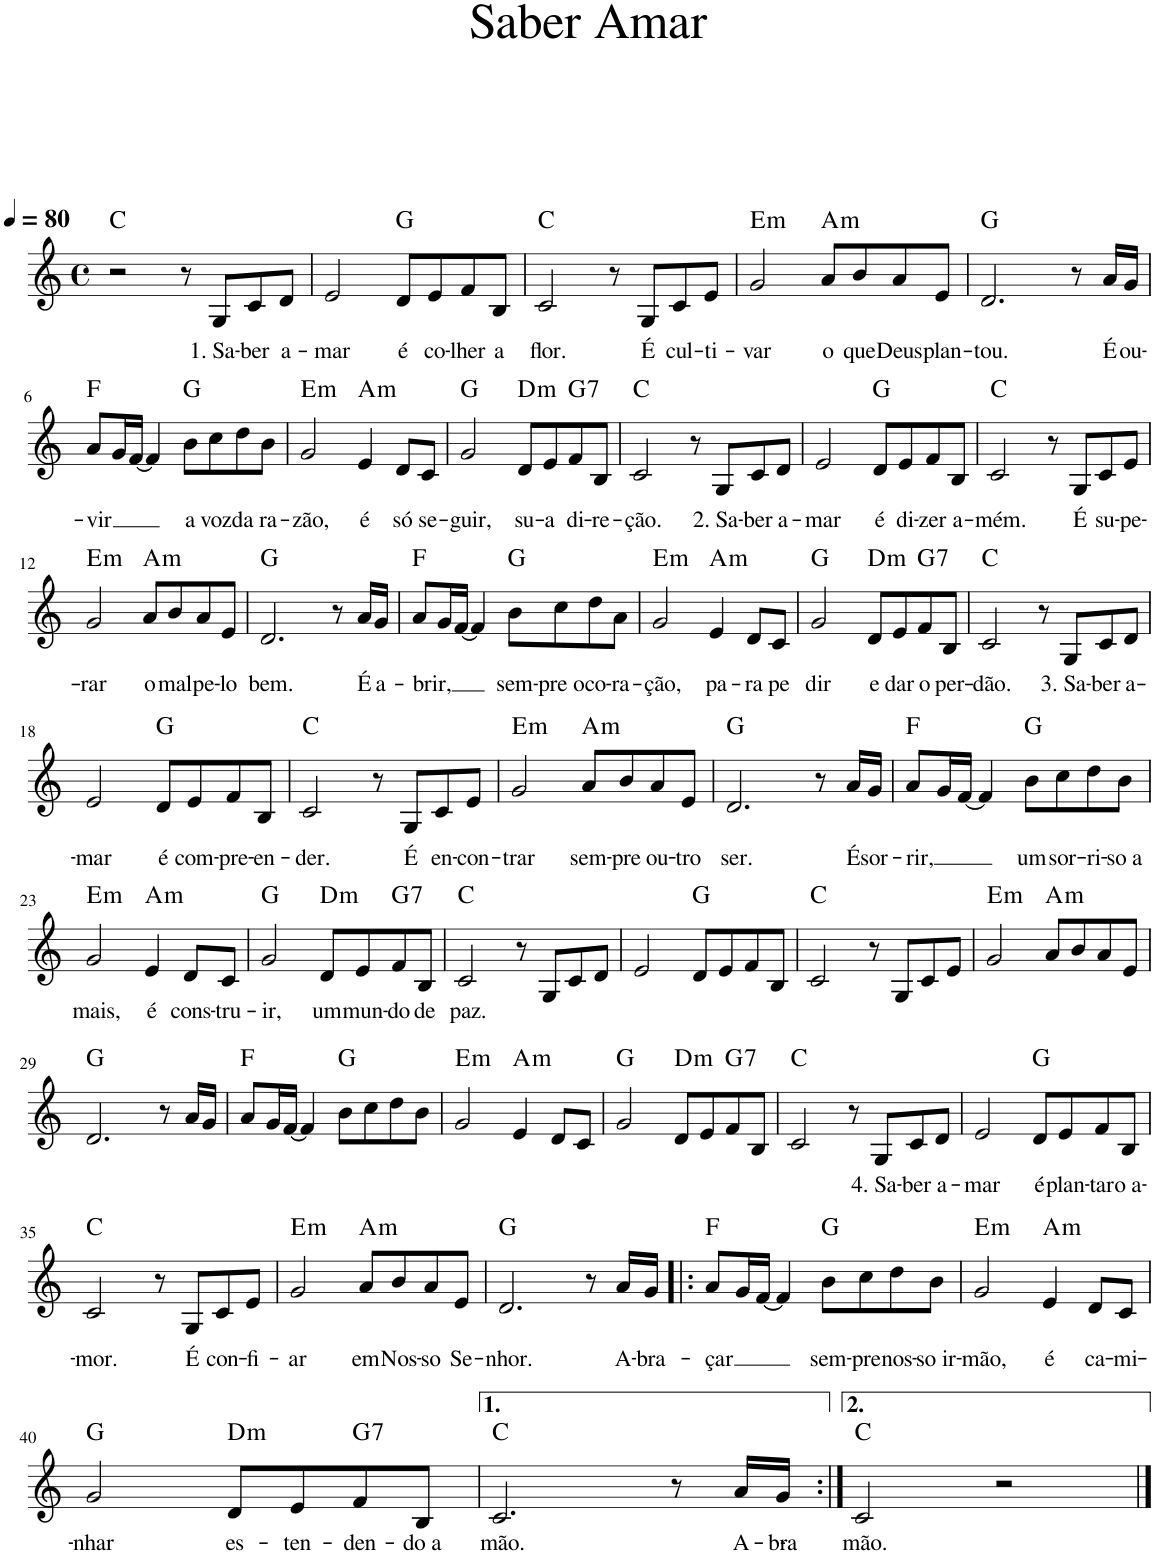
**kern	**text	**harte
*part1	*part1	*part1
*staff1	*staff1	*
*I"Voz	*	*
*I'Vo.	*	*
*clefG2	*	*
*k[]	*	*
*M4/4	*	*
*met(c)	*	*
*MM80	*	*
=1	=1	=1
2r	.	C:maj
8r	.	.
!	!LO:LY:b	!
8G/L	1. Sa-	.
!	!LO:LY:b	!
8c/	-ber	.
!	!LO:LY:b	!
8d/J	a-	.
=2	=2	=2
!	!LO:LY:b	!
2e/	-mar	.
!	!LO:LY:b	!
8d/L	é	G:maj
!	!LO:LY:b	!
8e/	co-	.
!	!LO:LY:b	!
8f/	-lher	.
!	!LO:LY:b	!
8B/J	a	.
=3	=3	=3
!	!LO:LY:b	!
2c/	flor.	C:maj
8r	.	.
!	!LO:LY:b	!
8G/L	É	.
!	!LO:LY:b	!
8c/	cul-	.
!	!LO:LY:b	!
8e/J	-ti-	.
=4	=4	=4
!	!LO:LY:b	!LO:H:kt=m
2g/	-var	E:min
!	!LO:LY:b	!LO:H:kt=m
8a/L	o	A:min
!	!LO:LY:b	!
8b/	que	.
!	!LO:LY:b	!
8a/	Deus	.
!	!LO:LY:b	!
8e/J	plan-	.
=5	=5	=5
!	!LO:LY:b	!
2.d/	-tou.	G:maj
8r	.	.
!	!LO:LY:b	!
16a/LL	É	.
!	!LO:LY:b	!
16g/JJ	ou-	.
!!LO:LB:g=z
=6	=6	=6
!	!LO:LY:b	!
8a/L	-vir	F:maj
16g/L	.	.
[16f/JJ	.	.
4f/]	.	.
!	!LO:LY:b	!
8b\L	a	G:maj
!	!LO:LY:b	!
8cc\	voz	.
!	!LO:LY:b	!
8dd\	da	.
!	!LO:LY:b	!
8b\J	ra-	.
=7	=7	=7
!	!LO:LY:b	!LO:H:kt=m
2g/	-zão,	E:min
!	!LO:LY:b	!LO:H:kt=m
4e/	é	A:min
!	!LO:LY:b	!
8d/L	só	.
!	!LO:LY:b	!
8c/J	se-	.
=8	=8	=8
!	!LO:LY:b	!
2g/	-guir,	G:maj
!	!LO:LY:b	!LO:H:kt=m
8d/L	su-	D:min
!	!LO:LY:b	!
8e/	-a	.
!	!LO:LY:b	!LO:H:kt=7
8f/	di-	G:7
!	!LO:LY:b	!
8B/J	-re-	.
=9	=9	=9
!	!LO:LY:b	!
2c/	-ção.	C:maj
8r	.	.
!	!LO:LY:b	!
8G/L	2. Sa-	.
!	!LO:LY:b	!
8c/	-ber	.
!	!LO:LY:b	!
8d/J	a-	.
=10	=10	=10
!	!LO:LY:b	!
2e/	-mar	.
!	!LO:LY:b	!
8d/L	é	G:maj
!	!LO:LY:b	!
8e/	di-	.
!	!LO:LY:b	!
8f/	-zer	.
!	!LO:LY:b	!
8B/J	a-	.
=11	=11	=11
!	!LO:LY:b	!
2c/	-mém.	C:maj
8r	.	.
!	!LO:LY:b	!
8G/L	É	.
!	!LO:LY:b	!
8c/	su-	.
!	!LO:LY:b	!
8e/J	-pe-	.
!!LO:LB:g=z
=12	=12	=12
!	!LO:LY:b	!LO:H:kt=m
2g/	-rar	E:min
!	!LO:LY:b	!LO:H:kt=m
8a/L	o	A:min
!	!LO:LY:b	!
8b/	mal	.
!	!LO:LY:b	!
8a/	pe-	.
!	!LO:LY:b	!
8e/J	-lo	.
=13	=13	=13
!	!LO:LY:b	!
2.d/	bem.	G:maj
8r	.	.
!	!LO:LY:b	!
16a/LL	É	.
!	!LO:LY:b	!
16g/JJ	a-	.
=14	=14	=14
!	!LO:LY:b	!
8a/L	-brir,	F:maj
16g/L	.	.
[16f/JJ	.	.
4f/]	.	.
!	!LO:LY:b	!
8b\L	sem-	G:maj
!	!LO:LY:b	!
8cc\	-pre o	.
!	!LO:LY:b	!
8dd\	co-	.
!	!LO:LY:b	!
8a\J	-ra-	.
=15	=15	=15
!	!LO:LY:b	!LO:H:kt=m
2g/	-ção,	E:min
!	!LO:LY:b	!LO:H:kt=m
4e/	pa-	A:min
!	!LO:LY:b	!
8d/L	-ra	.
!	!LO:LY:b	!
8c/J	pe	.
=16	=16	=16
!	!LO:LY:b	!
2g/	dir	G:maj
!	!LO:LY:b	!LO:H:kt=m
8d/L	e	D:min
!	!LO:LY:b	!
8e/	dar	.
!	!LO:LY:b	!LO:H:kt=7
8f/	o	G:7
!	!LO:LY:b	!
8B/J	per-	.
=17	=17	=17
!	!LO:LY:b	!
2c/	-dão.	C:maj
8r	.	.
!	!LO:LY:b	!
8G/L	3. Sa-	.
!	!LO:LY:b	!
8c/	-ber	.
!	!LO:LY:b	!
8d/J	a-	.
!!LO:LB:g=z
=18	=18	=18
!	!LO:LY:b	!
2e/	-mar	.
!	!LO:LY:b	!
8d/L	é	G:maj
!	!LO:LY:b	!
8e/	com-	.
!	!LO:LY:b	!
8f/	-pre-	.
!	!LO:LY:b	!
8B/J	-en-	.
=19	=19	=19
!	!LO:LY:b	!
2c/	-der.	C:maj
8r	.	.
!	!LO:LY:b	!
8G/L	É	.
!	!LO:LY:b	!
8c/	en-	.
!	!LO:LY:b	!
8e/J	-con-	.
=20	=20	=20
!	!LO:LY:b	!LO:H:kt=m
2g/	-trar	E:min
!	!LO:LY:b	!LO:H:kt=m
8a/L	sem-	A:min
!	!LO:LY:b	!
8b/	-pre	.
!	!LO:LY:b	!
8a/	ou-	.
!	!LO:LY:b	!
8e/J	-tro	.
=21	=21	=21
!	!LO:LY:b	!
2.d/	ser.	G:maj
8r	.	.
!	!LO:LY:b	!
16a/LL	É	.
!	!LO:LY:b	!
16g/JJ	sor-	.
=22	=22	=22
!	!LO:LY:b	!
8a/L	-rir,	F:maj
16g/L	.	.
[16f/JJ	.	.
4f/]	.	.
!	!LO:LY:b	!
8b\L	um	G:maj
!	!LO:LY:b	!
8cc\	sor-	.
!	!LO:LY:b	!
8dd\	-ri-	.
!	!LO:LY:b	!
8b\J	-so a	.
!!LO:LB:g=z
=23	=23	=23
!	!LO:LY:b	!LO:H:kt=m
2g/	mais,	E:min
!	!LO:LY:b	!LO:H:kt=m
4e/	é	A:min
!	!LO:LY:b	!
8d/L	cons-	.
!	!LO:LY:b	!
8c/J	-tru-	.
=24	=24	=24
!	!LO:LY:b	!
2g/	-ir,	G:maj
!	!LO:LY:b	!LO:H:kt=m
8d/L	um	D:min
!	!LO:LY:b	!
8e/	mun-	.
!	!LO:LY:b	!LO:H:kt=7
8f/	-do	G:7
!	!LO:LY:b	!
8B/J	de	.
=25	=25	=25
!	!LO:LY:b	!
2c/	paz.	C:maj
8r	.	.
8G/L	.	.
8c/	.	.
8d/J	.	.
=26	=26	=26
2e/	.	.
8d/L	.	G:maj
8e/	.	.
8f/	.	.
8B/J	.	.
=27	=27	=27
2c/	.	C:maj
8r	.	.
8G/L	.	.
8c/	.	.
8e/J	.	.
=28	=28	=28
!	!	!LO:H:kt=m
2g/	.	E:min
!	!	!LO:H:kt=m
8a/L	.	A:min
8b/	.	.
8a/	.	.
8e/J	.	.
!!LO:LB:g=z
=29	=29	=29
2.d/	.	G:maj
8r	.	.
16a/LL	.	.
16g/JJ	.	.
=30	=30	=30
8a/L	.	F:maj
16g/L	.	.
[16f/JJ	.	.
4f/]	.	.
8b\L	.	G:maj
8cc\	.	.
8dd\	.	.
8b\J	.	.
=31	=31	=31
!	!	!LO:H:kt=m
2g/	.	E:min
!	!	!LO:H:kt=m
4e/	.	A:min
8d/L	.	.
8c/J	.	.
=32	=32	=32
2g/	.	G:maj
!	!	!LO:H:kt=m
8d/L	.	D:min
8e/	.	.
!	!	!LO:H:kt=7
8f/	.	G:7
8B/J	.	.
=33	=33	=33
2c/	.	C:maj
8r	.	.
!	!LO:LY:b	!
8G/L	4. Sa-	.
!	!LO:LY:b	!
8c/	-ber	.
!	!LO:LY:b	!
8d/J	a-	.
=34	=34	=34
!	!LO:LY:b	!
2e/	-mar	.
!	!LO:LY:b	!
8d/L	é	G:maj
!	!LO:LY:b	!
8e/	plan-	.
!	!LO:LY:b	!
8f/	-tar	.
!	!LO:LY:b	!
8B/J	o a-	.
!!LO:LB:g=z
=35	=35	=35
!	!LO:LY:b	!
2c/	-mor.	C:maj
8r	.	.
!	!LO:LY:b	!
8G/L	É	.
!	!LO:LY:b	!
8c/	con-	.
!	!LO:LY:b	!
8e/J	-fi-	.
=36	=36	=36
!	!LO:LY:b	!LO:H:kt=m
2g/	-ar	E:min
!	!LO:LY:b	!LO:H:kt=m
8a/L	em	A:min
!	!LO:LY:b	!
8b/	Nos-	.
!	!LO:LY:b	!
8a/	-so	.
!	!LO:LY:b	!
8e/J	Se-	.
=37	=37	=37
!	!LO:LY:b	!
2.d/	-nhor.	G:maj
8r	.	.
!	!LO:LY:b	!
16a/LL	A-	.
!	!LO:LY:b	!
16g/JJ	-bra-	.
=38!|:	=38!|:	=38!|:
!	!LO:LY:b	!
8a/L	-çar	F:maj
16g/L	.	.
[16f/JJ	.	.
4f/]	.	.
!	!LO:LY:b	!
8b\L	sem-	G:maj
!	!LO:LY:b	!
8cc\	-pre	.
!	!LO:LY:b	!
8dd\	nos-	.
!	!LO:LY:b	!
8b\J	-so ir-	.
=39	=39	=39
!	!LO:LY:b	!LO:H:kt=m
2g/	-mão,	E:min
!	!LO:LY:b	!LO:H:kt=m
4e/	é	A:min
!	!LO:LY:b	!
8d/L	ca-	.
!	!LO:LY:b	!
8c/J	-mi-	.
!!LO:LB:g=z
=40	=40	=40
!	!LO:LY:b	!
2g/	-nhar	G:maj
!	!LO:LY:b	!LO:H:kt=m
8d/L	es-	D:min
!	!LO:LY:b	!
8e/	-ten-	.
!	!LO:LY:b	!LO:H:kt=7
8f/	-den-	G:7
!	!LO:LY:b	!
8B/J	-do a	.
=41	=41	=41
!	!LO:LY:b	!
2.c/	mão.	C:maj
8r	.	.
!	!LO:LY:b	!
16a/LL	A-	.
!	!LO:LY:b	!
16g/JJ	-bra-	.
=42:|!	=42:|!	=42:|!
!	!LO:LY:b	!
2c/	mão.	C:maj
2r	.	.
==	==	==
*-	*-	*-
